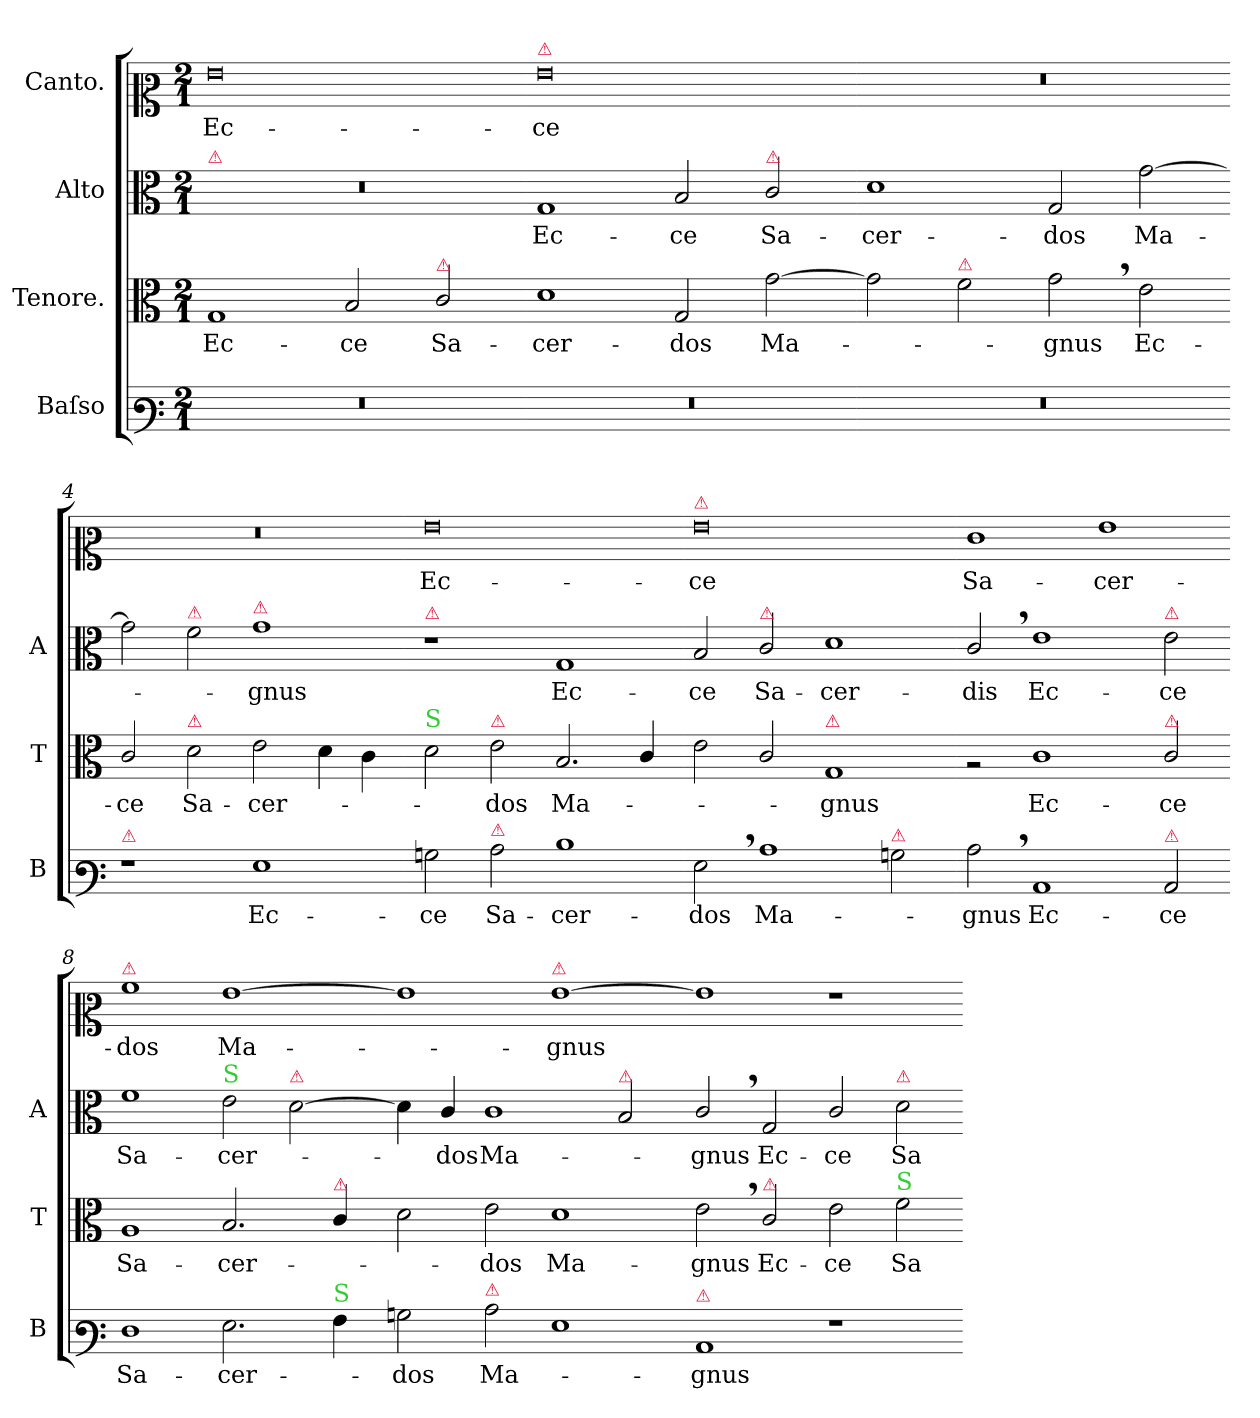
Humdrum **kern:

**kern	**text	**kern	**text	**kern	**text	**kern	**text
*part4	*part4	*part3	*part3	*part2	*part2	*part1	*part1
*staff4	*staff4	*staff3	*staff3	*staff2	*staff2	*staff1	*staff1
*I"Baſso	*	*I"Tenore.	*	*I"Alto	*	*I"Canto.	*
*I'B	*	*I'T	*	*I'A	*	*	*
*clefF3	*	*clefC3	*	*clefC3	*	*clefC2	*
*k[]	*	*k[]	*	*k[]	*	*k[]	*
*M2/1	*	*M2/1	*	*M2/1	*	*M2/1	*
=1	=1	=1	=1	=1	=1	=1	=1
!	!	!	!	!LO:TX:a:color=crimson:t=⚠	!	!	!
0r	.	1G	Ec-	0r	.	0g	Ec-
.	.	2B/	-ce	.	.	.	.
!	!	!LO:TX:a:color=crimson:t=⚠	!	!	!	!	!
.	.	2c/	Sa-	.	.	.	.
=2-	=2-	=2-	=2-	=2-	=2-	=2-	=2-
!	!	!	!	!	!	!LO:TX:a:color=crimson:t=⚠	!
0r	.	1d	-cer-	1G	Ec-	0g	-ce
.	.	2G/	-dos	2B/	-ce	.	.
!	!	!	!	!LO:TX:a:color=crimson:t=⚠	!	!	!
.	.	[2g\	Ma-	2c/	Sa-	.	.
=3-	=3-	=3-	=3-	=3-	=3-	=3-	=3-
0r	.	2g\]	.	1d	-cer-	0r	.
!	!	!LO:TX:a:color=crimson:t=⚠	!	!	!	!	!
.	.	2f\	.	.	.	.	.
.	.	2g,<\	-gnus	2G/	-dos	.	.
!	!	!	!LO:LY:i	!	!	!	!
.	.	2e\	Ec-	[2g\	Ma-	.	.
=4-	=4-	=4-	=4-	=4-	=4-	=4-	=4-
!LO:TX:a:color=crimson:t=⚠	!	!	!	!	!	!	!
!	!	!	!LO:LY:i	!	!	!	!
1r	.	2c/	-ce	2g\]	.	0r	.
!	!	!	!	!LO:TX:a:color=crimson:t=⚠	!	!	!
!	!	!LO:TX:a:color=crimson:t=⚠	!	!	!	!	!
!	!	!	!LO:LY:i	!	!	!	!
.	.	2d\	Sa-	2f\	.	.	.
!	!	!	!	!LO:TX:a:color=crimson:t=⚠	!	!	!
!	!	!	!LO:LY:i	!	!	!	!
1G	Ec-	2e\	-cer-	1g	-gnus	.	.
.	.	4d\	.	.	.	.	.
.	.	4c\	.	.	.	.	.
=5-	=5-	=5-	=5-	=5-	=5-	=5-	=5-
!	!	!	!	!LO:TX:a:color=crimson:t=⚠	!	!	!
!	!	!LO:TX:a:color=limegreen:t=S	!	!	!	!	!
2Bn\	-ce	2d\	.	1r	.	0g	Ec-
!	!	!LO:TX:a:color=crimson:t=⚠	!	!	!	!	!
!LO:TX:a:color=crimson:t=⚠	!	!	!	!	!	!	!
!	!	!	!LO:LY:i	!	!	!	!
2c\	Sa-	2e\	-dos	.	.	.	.
!	!	!	!LO:LY:i	!	!	!	!
1d	-cer-	2.B/	Ma-	1G	Ec-	.	.
.	.	4c/	.	.	.	.	.
=6-	=6-	=6-	=6-	=6-	=6-	=6-	=6-
!	!	!	!	!	!	!LO:TX:a:color=crimson:t=⚠	!
2G,<\	-dos	2e\	.	2B/	-ce	0g	-ce
!	!	!	!	!LO:TX:a:color=crimson:t=⚠	!	!	!
1c	Ma-	2c/	.	2c/	Sa-	.	.
!	!	!LO:TX:a:color=crimson:t=⚠	!	!	!	!	!
!	!	!	!LO:LY:i	!	!	!	!
.	.	1G	-gnus	1d	-cer-	.	.
!LO:TX:a:color=crimson:t=⚠	!	!	!	!	!	!	!
2Bn\	.	.	.	.	.	.	.
=7-	=7-	=7-	=7-	=7-	=7-	=7-	=7-
2c,<\	-gnus	2rA	.	2c,</	-dis	1e	Sa-
!	!LO:LY:i	!	!LO:LY:i	!	!	!	!
1C	Ec-	1c	Ec-	1e	Ec-	.	.
.	.	.	.	.	.	1g	-cer-
!	!	!	!	!LO:TX:a:color=crimson:t=⚠	!	!	!
!	!	!LO:TX:a:color=crimson:t=⚠	!	!	!	!	!
!LO:TX:a:color=crimson:t=⚠	!	!	!	!	!	!	!
!	!LO:LY:i	!	!LO:LY:i	!	!	!	!
2C/	-ce	2c/	-ce	2e\	-ce	.	.
=8-	=8-	=8-	=8-	=8-	=8-	=8-	=8-
!	!	!	!	!	!	!LO:TX:a:color=crimson:t=⚠	!
!	!LO:LY:i	!	!LO:LY:i	!	!	!	!
1F	Sa-	1A	Sa-	1f	Sa-	1a	-dos
!	!	!	!	!LO:TX:a:color=limegreen:t=S	!	!	!
!	!LO:LY:i	!	!LO:LY:i	!	!	!	!
2.G\	-cer-	2.B/	-cer-	2e\	-cer-	[1g	Ma-
!	!	!	!	!LO:TX:a:color=crimson:t=⚠	!	!	!
.	.	.	.	[2d	.	.	.
!	!	!LO:TX:a:color=crimson:t=⚠	!	!	!	!	!
!LO:TX:a:color=limegreen:t=S	!	!	!	!	!	!	!
4A\	.	4c/	.	.	.	.	.
=9-	=9-	=9-	=9-	=9-	=9-	=9-	=9-
!	!LO:LY:i	!	!	!	!	!	!
2Bn\	-dos	2d\	.	4d]	.	1g]	.
.	.	.	.	4c/	-dos	.	.
!LO:TX:a:color=crimson:t=⚠	!	!	!	!	!	!	!
!	!LO:LY:i	!	!LO:LY:i	!	!	!	!
2c\	Ma-	2e\	-dos	1c	Ma-	.	.
!	!	!	!	!	!	!LO:TX:a:color=crimson:t=⚠	!
!	!	!	!LO:LY:i	!	!	!	!
1G	.	1d	Ma-	.	.	[1g	-gnus
!	!	!	!	!LO:TX:a:color=crimson:t=⚠	!	!	!
.	.	.	.	2B/	.	.	.
=10-	=10-	=10-	=10-	=10-	=10-	=10-	=10-
!LO:TX:a:color=crimson:t=⚠	!	!	!	!	!	!	!
!	!LO:LY:i	!	!LO:LY:i	!	!	!	!
1C	-gnus	2e,<\	-gnus	2c,</	-gnus	1g]	.
!	!	!LO:TX:a:color=crimson:t=⚠	!	!	!	!	!
.	.	2c/	Ec-	2G/	Ec-	.	.
1r	.	2e\	-ce	2c/	-ce	1r	.
!	!	!	!	!LO:TX:a:color=crimson:t=⚠	!	!	!
!	!	!LO:TX:a:color=limegreen:t=S	!	!	!	!	!
.	.	2f\	Sa-	2d\	Sa-	.	.
=-	=-	=-	=-	=-	=-	=-	=-
*-	*-	*-	*-	*-	*-	*-	*-
